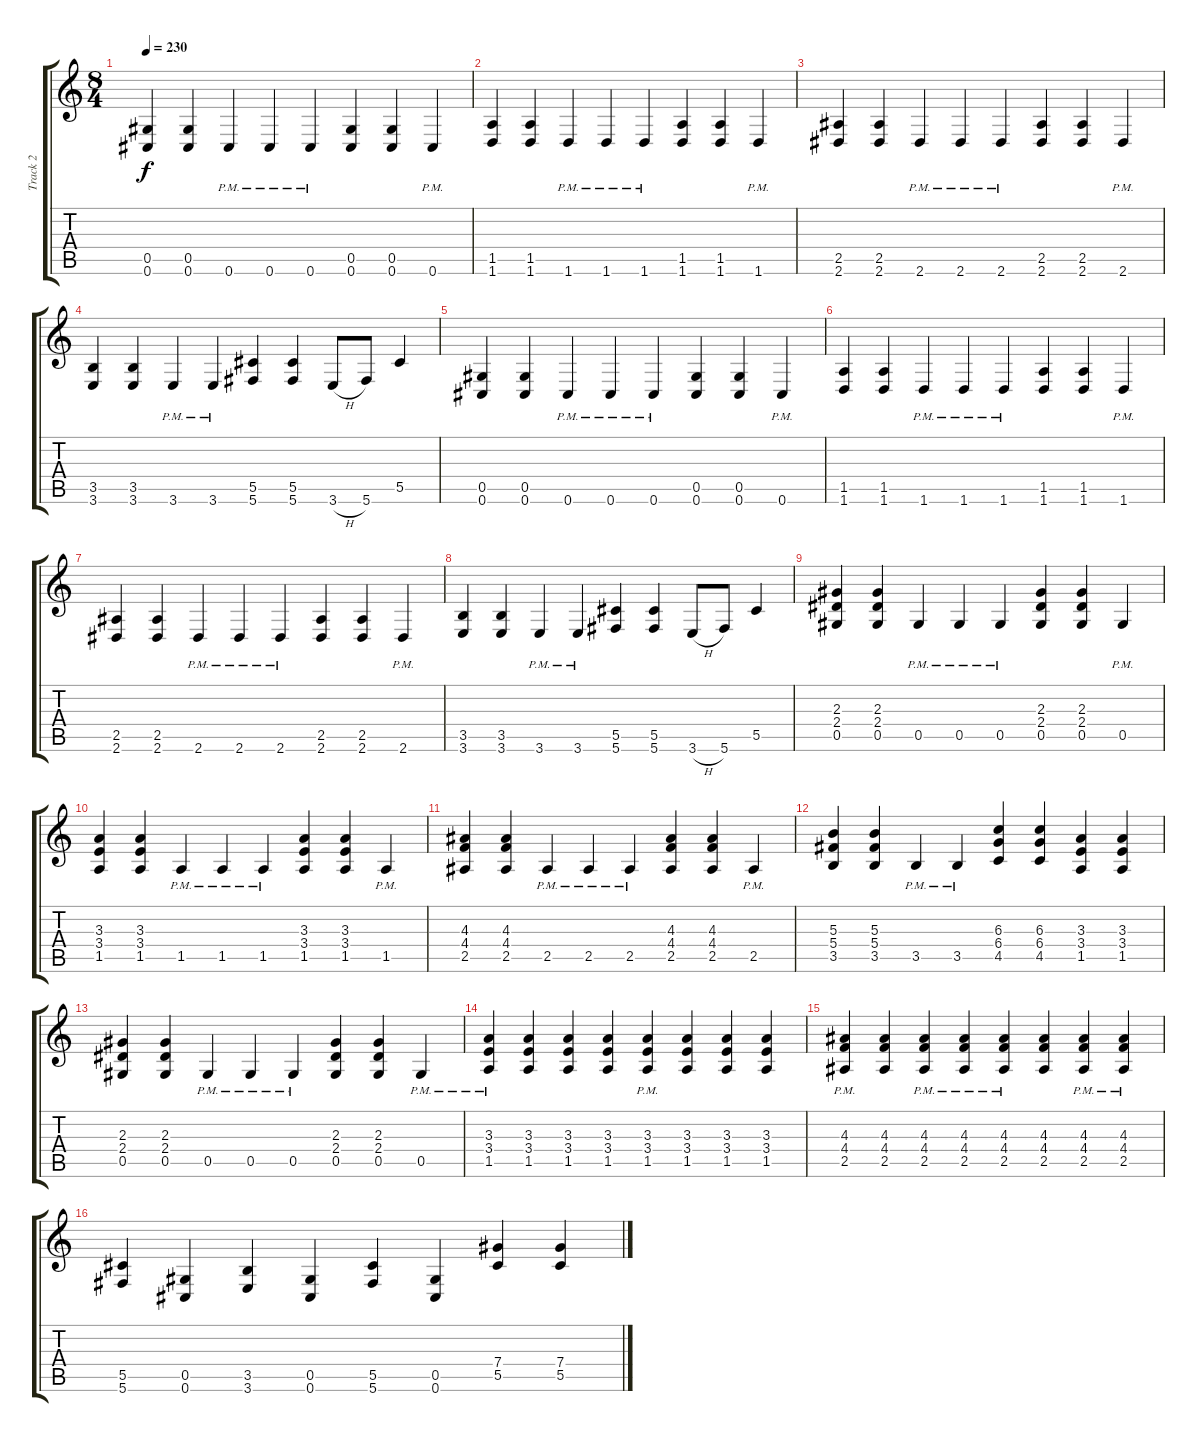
\track ("Track 2" "Track 2") {instrument distortionguitar}
\staff {score tabs}
\tuning (Eb4 Bb3 Gb3 Db3 Ab2 Db2) {hide}
\ts (8 4)
\tempo 230
\clef g2
\ks c
(0.5 0.6).4{dy f} (0.5 0.6).4 0.6{pm}.4 0.6{pm}.4 0.6{pm}.4 (0.5 0.6).4 (0.5 0.6).4 0.6{pm}.4 |
(1.5 1.6).4 (1.5 1.6).4 1.6{pm}.4 1.6{pm}.4 1.6{pm}.4 (1.5 1.6).4 (1.5 1.6).4 1.6{pm}.4 |
(2.5 2.6).4 (2.5 2.6).4 2.6{pm}.4 2.6{pm}.4 2.6{pm}.4 (2.5 2.6).4 (2.5 2.6).4 2.6{pm}.4 |
(3.5 3.6).4 (3.5 3.6).4 3.6{pm}.4 3.6{pm}.4 (5.5 5.6).4 (5.5 5.6).4 3.6{h}.8 5.6.8 5.5.4 |
(0.5 0.6).4 (0.5 0.6).4 0.6{pm}.4 0.6{pm}.4 0.6{pm}.4 (0.5 0.6).4 (0.5 0.6).4 0.6{pm}.4 |
(1.5 1.6).4 (1.5 1.6).4 1.6{pm}.4 1.6{pm}.4 1.6{pm}.4 (1.5 1.6).4 (1.5 1.6).4 1.6{pm}.4 |
(2.5 2.6).4 (2.5 2.6).4 2.6{pm}.4 2.6{pm}.4 2.6{pm}.4 (2.5 2.6).4 (2.5 2.6).4 2.6{pm}.4 |
(3.5 3.6).4 (3.5 3.6).4 3.6{pm}.4 3.6{pm}.4 (5.5 5.6).4 (5.5 5.6).4 3.6{h}.8 5.6.8 5.5.4 |
(2.3 2.4 0.5).4 (2.3 2.4 0.5).4 0.5{pm}.4 0.5{pm}.4 0.5{pm}.4 (2.3 2.4 0.5).4 (2.3 2.4 0.5).4 0.5{pm}.4 |
(3.3 3.4 1.5).4 (3.3 3.4 1.5).4 1.5{pm}.4 1.5{pm}.4 1.5{pm}.4 (3.3 3.4 1.5).4 (3.3 3.4 1.5).4 1.5{pm}.4 |
(4.3 4.4 2.5).4 (4.3 4.4 2.5).4 2.5{pm}.4 2.5{pm}.4 2.5{pm}.4 (4.3 4.4 2.5).4 (4.3 4.4 2.5).4 2.5{pm}.4 |
(5.3 5.4 3.5).4 (5.3 5.4 3.5).4 3.5{pm}.4 3.5{pm}.4 (6.3 6.4 4.5).4 (6.3 6.4 4.5).4 (3.3 3.4 1.5).4 (3.3 3.4 1.5).4 |
(2.3 2.4 0.5).4 (2.3 2.4 0.5).4 0.5{pm}.4 0.5{pm}.4 0.5{pm}.4 (2.3 2.4 0.5).4 (2.3 2.4 0.5).4 0.5{pm}.4 |
(3.3{pm} 3.4 1.5).4 (3.3 3.4 1.5).4 (3.3 3.4 1.5).4 (3.3 3.4 1.5).4 (3.3{pm} 3.4 1.5{pm}).4 (3.3 3.4 1.5).4 (3.3 3.4 1.5).4 (3.3 3.4 1.5).4 |
(4.3 4.4{pm} 2.5).4 (4.3 4.4 2.5).4 (4.3 4.4 2.5{pm}).4 (4.3 4.4{pm} 2.5{pm}).4 (4.3 4.4 2.5{pm}).4 (4.3 4.4 2.5).4 (4.3 4.4{pm} 2.5).4 (4.3 4.4{pm} 2.5{pm}).4 |
(5.5 5.6).4 (0.5 0.6).4 (3.5 3.6).4 (0.5 0.6).4 (5.5 5.6).4 (0.5 0.6).4 (7.4 5.5).4 (7.4 5.5).4
